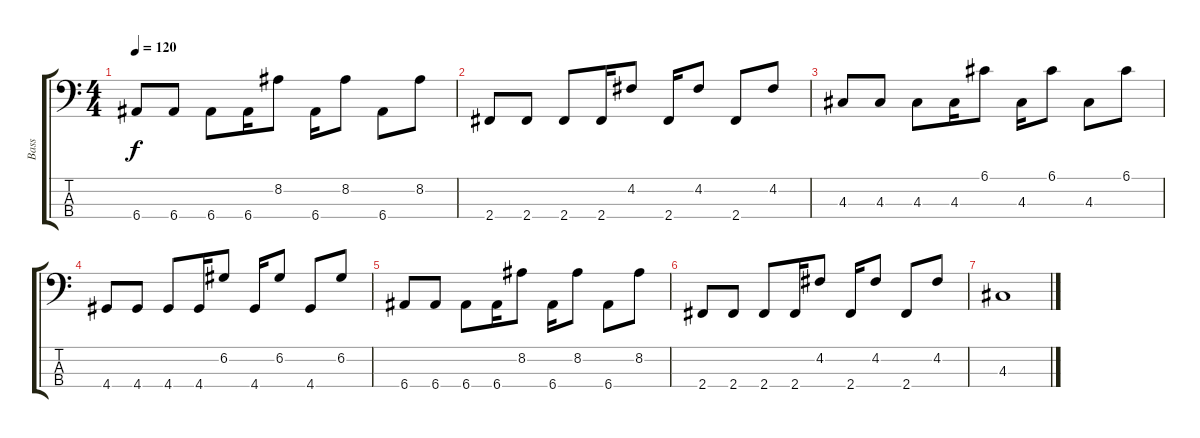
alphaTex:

\track ("Bass" "Bass") {instrument electricbassfinger}
\staff {score tabs}
\tuning (G2 D2 A1 E1) {hide}
\ts (4 4)
\tempo 120
\clef f4
\ks c
6.4.8{dy f} 6.4.8 6.4.8 6.4.16 8.2.8 6.4.16 8.2.8 6.4.8 8.2.8 |
2.4.8 2.4.8 2.4.8 2.4.16 4.2.8 2.4.16 4.2.8 2.4.8 4.2.8 |
4.3.8 4.3.8 4.3.8 4.3.16 6.1.8 4.3.16 6.1.8 4.3.8 6.1.8 |
4.4.8 4.4.8 4.4.8 4.4.16 6.2.8 4.4.16 6.2.8 4.4.8 6.2.8 |
6.4.8 6.4.8 6.4.8 6.4.16 8.2.8 6.4.16 8.2.8 6.4.8 8.2.8 |
2.4.8 2.4.8 2.4.8 2.4.16 4.2.8 2.4.16 4.2.8 2.4.8 4.2.8 |
4.3.1
